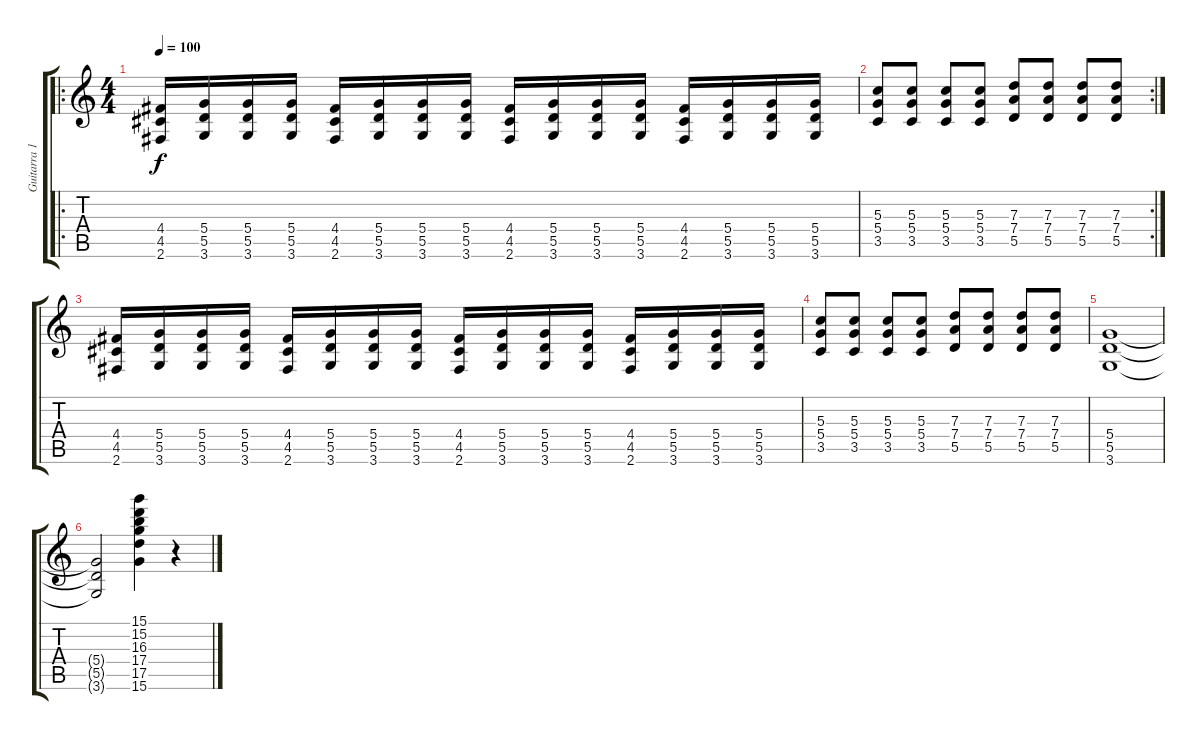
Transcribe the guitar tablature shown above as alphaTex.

\track ("Guitarra 1" "Guitarra 1") {instrument distortionguitar}
\staff {score tabs}
\tuning (E4 B3 G3 D3 A2 E2) {hide}
\ro
\ts (4 4)
\tempo 100
\clef g2
\ks c
(4.4 4.5 2.6).16{dy f} (5.4 5.5 3.6).16 (5.4 5.5 3.6).16 (5.4 5.5 3.6).16 (4.4 4.5 2.6).16 (5.4 5.5 3.6).16 (5.4 5.5 3.6).16 (5.4 5.5 3.6).16 (4.4 4.5 2.6).16 (5.4 5.5 3.6).16 (5.4 5.5 3.6).16 (5.4 5.5 3.6).16 (4.4 4.5 2.6).16 (5.4 5.5 3.6).16 (5.4 5.5 3.6).16 (5.4 5.5 3.6).16 |
\rc 2
(5.3 5.4 3.5).8 (5.3 5.4 3.5).8 (5.3 5.4 3.5).8 (5.3 5.4 3.5).8 (7.3 7.4 5.5).8 (7.3 7.4 5.5).8 (7.3 7.4 5.5).8 (7.3 7.4 5.5).8 |
(4.4 4.5 2.6).16 (5.4 5.5 3.6).16 (5.4 5.5 3.6).16 (5.4 5.5 3.6).16 (4.4 4.5 2.6).16 (5.4 5.5 3.6).16 (5.4 5.5 3.6).16 (5.4 5.5 3.6).16 (4.4 4.5 2.6).16 (5.4 5.5 3.6).16 (5.4 5.5 3.6).16 (5.4 5.5 3.6).16 (4.4 4.5 2.6).16 (5.4 5.5 3.6).16 (5.4 5.5 3.6).16 (5.4 5.5 3.6).16 |
(5.3 5.4 3.5).8 (5.3 5.4 3.5).8 (5.3 5.4 3.5).8 (5.3 5.4 3.5).8 (7.3 7.4 5.5).8 (7.3 7.4 5.5).8 (7.3 7.4 5.5).8 (7.3 7.4 5.5).8 |
(5.4 5.5 3.6).1 |
(5.4{t} 5.5{t} 3.6{t}).2 (15.1 15.2 16.3 17.4 17.5 15.6).4 r.4
